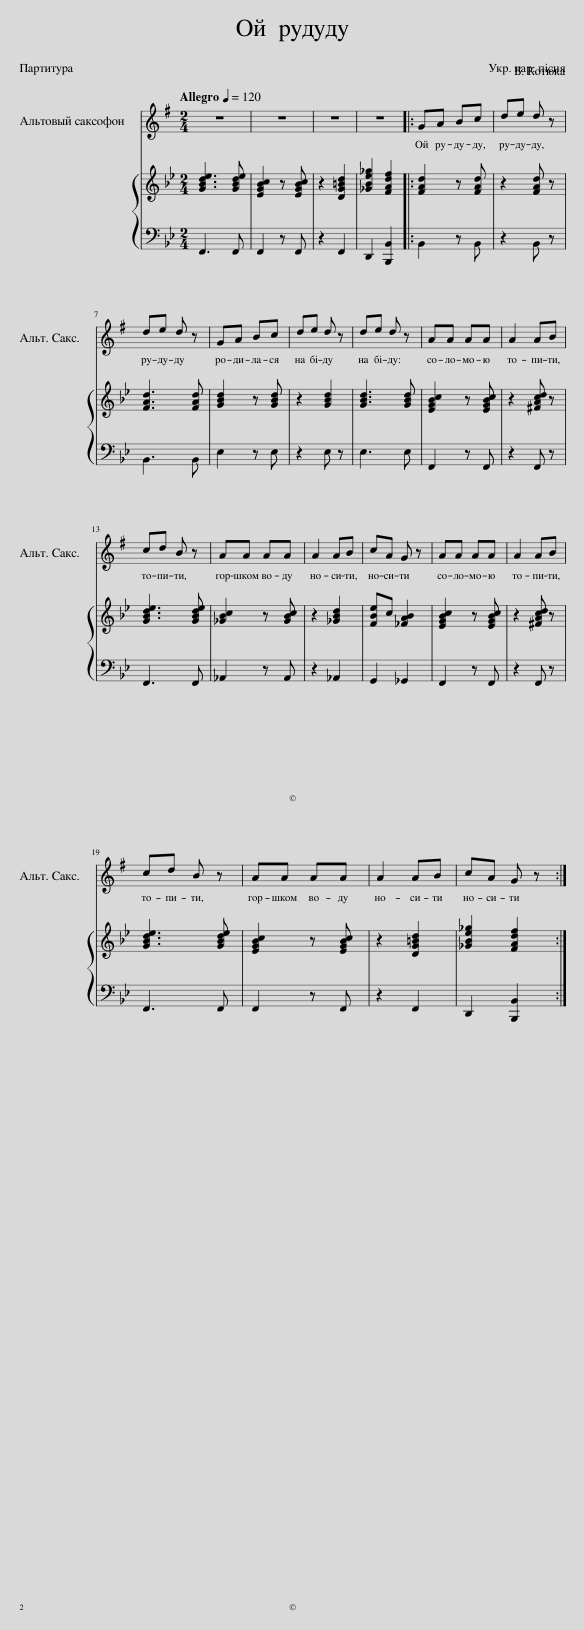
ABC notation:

X:1
%%score 1 { 2 | 3 }
L:1/8
Q:1/4=120
M:2/4
I:linebreak $
K:Bb
V:1 treble transpose=-9
V:2 treble
V:3 bass
V:1
[K:G] z4 | z4 | z4 | z4 |: GA Bc | %5
 de d z |$ de d z | GA Bc | de d z | de d z | %10
 AA AA | A2 AB |$ cd B z | AA AA | A2 AB | %15
 cA G z | AA AA | A2 AB |$ cd B z | AA AA | %20
 A2 AB | cA G z :| %22
V:2
 [GBde]3 [GBde] | [EGBc]2 z [EGBc] | z2 [DG=Bd]2 | [_GBe_g]2 [FAdf]2 |: [FAd]2 z [FAd] | %5
 z2 [FAd] z |$ [FAd]3 [FAd] | [GBd]2 z [GBd] | z2 [GBd]2 | [GBd]3 [GBd] | %10
 [EGBc]2 z [EGBc] | z2 [^FAcd] z |$ [GBde]3 [GBde] | [_GBc]2 z [GBc] | z2 [_GBd]2 | %15
 [FBe]c [_FAB]2 | [EGBc]2 z [EGBc] | z2 [^FAcd] z |$ [GBde]3 [GBde] | [EGBc]2 z [EGBc] | %20
 z2 [DG=Bd]2 | [_GBe_g]2 [FAdf]2 :| %22
V:3
 F,,3 F,, | F,,2 z F,, | z2 F,,2 | D,,2 [B,,,B,,]2 |: B,,2 z B,, | %5
 z2 B,, z |$ B,,3 B,, | E,2 z E, | z2 E, z | E,3 E, | %10
 F,,2 z F,, | z2 F,, z |$ F,,3 F,, | _A,,2 z A,, | z2 _A,,2 | %15
 G,,2 _G,,2 | F,,2 z F,, | z2 F,, z |$ F,,3 F,, | F,,2 z F,, | %20
 z2 F,,2 | D,,2 [B,,,B,,]2 :| %22
